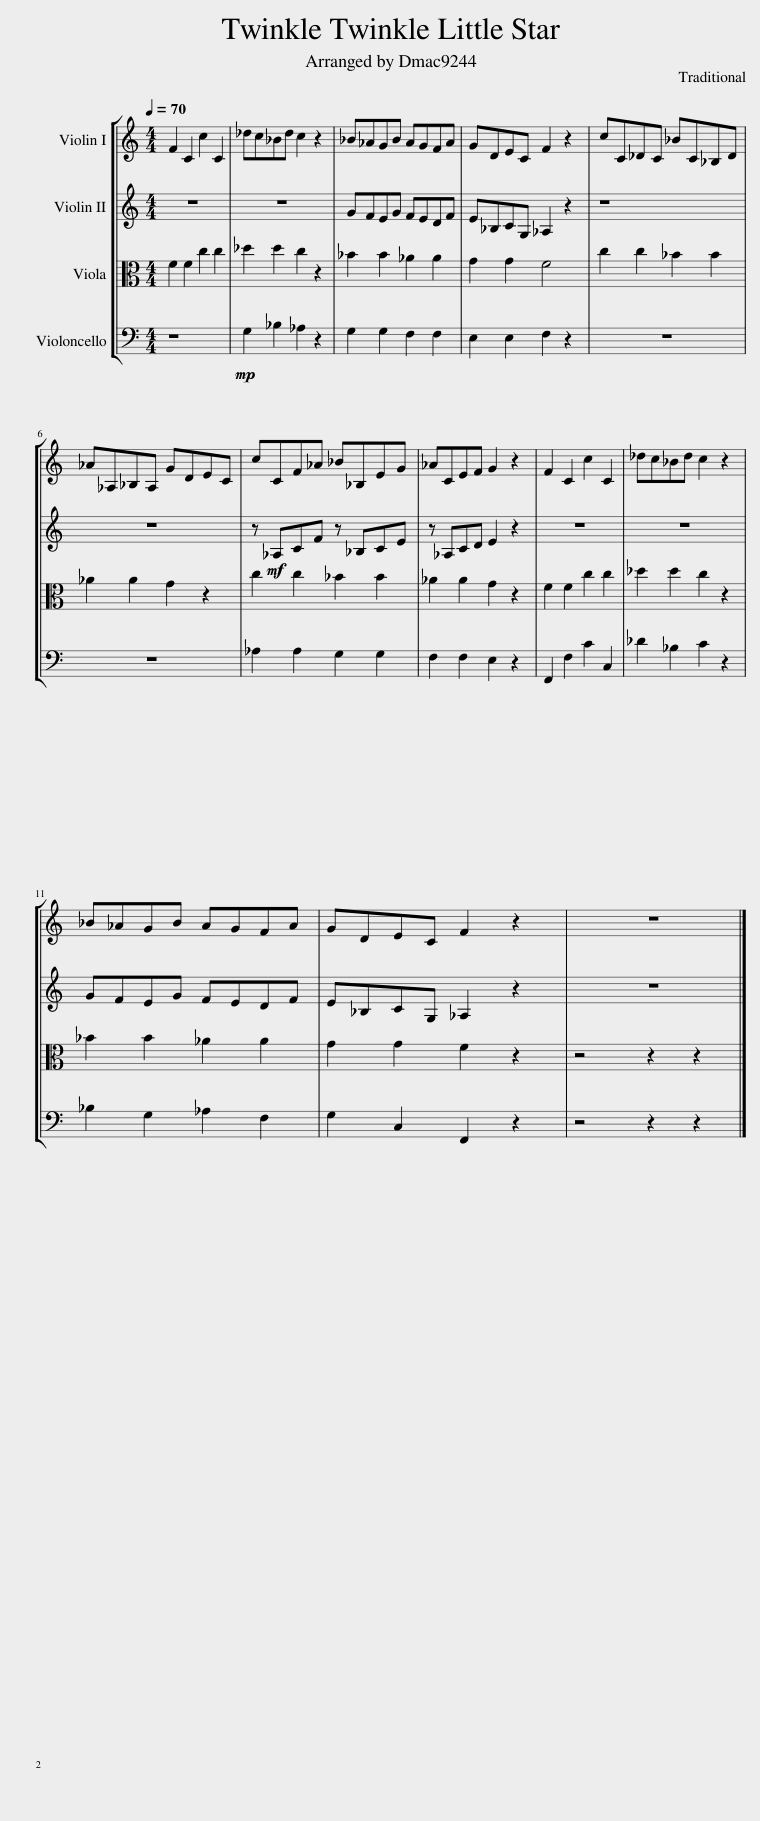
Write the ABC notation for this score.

X:1
%%score [ 1 2 3 4 ]
L:1/8
Q:1/4=70
M:4/4
I:linebreak $
K:C
V:1 treble
V:2 treble
V:3 alto
V:4 bass
V:1
 F2 C2 c2 C2 | _dc_Bd c2 z2 | _B_AGB AGFA | GDEC F2 z2 | cC_DC _BC_B,D |$ %5
 _A_A,_B,A, GDEC | cCF_A _B_B,EG | _ACEF G2 z2 | F2 C2 c2 C2 | _dc_Bd c2 z2 |$ %10
 _B_AGB AGFA | GDEC F2 z2 | z8 |] %13
V:2
 z8 | z8 | GFEG FEDF | E_B,CG, _A,2 z2 | z8 |$ %5
 z8 | z!mf! _A,CF z _B,CE | z _A,CD E2 z2 | z8 | z8 |$ %10
 GFEG FEDF | E_B,CG, _A,2 z2 | z8 |] %13
V:3
 F2 F2 c2 c2 | _d2 d2 c2 z2 | _B2 B2 _A2 A2 | G2 G2 F4 | c2 c2 _B2 B2 |$ %5
 _A2 A2 G2 z2 | c2 c2 _B2 B2 | _A2 A2 G2 z2 | F2 F2 c2 c2 | _d2 d2 c2 z2 |$ %10
 _B2 B2 _A2 A2 | G2 G2 F2 z2 | z4 z2 z2 |] %13
V:4
 z8 |!mp! G,2 _B,2 _A,2 z2 | G,2 G,2 F,2 F,2 | E,2 E,2 F,2 z2 | z8 |$ %5
 z8 | _A,2 A,2 G,2 G,2 | F,2 F,2 E,2 z2 | F,,2 F,2 C2 C,2 | _D2 _B,2 C2 z2 |$ %10
 _B,2 G,2 _A,2 F,2 | G,2 C,2 F,,2 z2 | z4 z2 z2 |] %13
